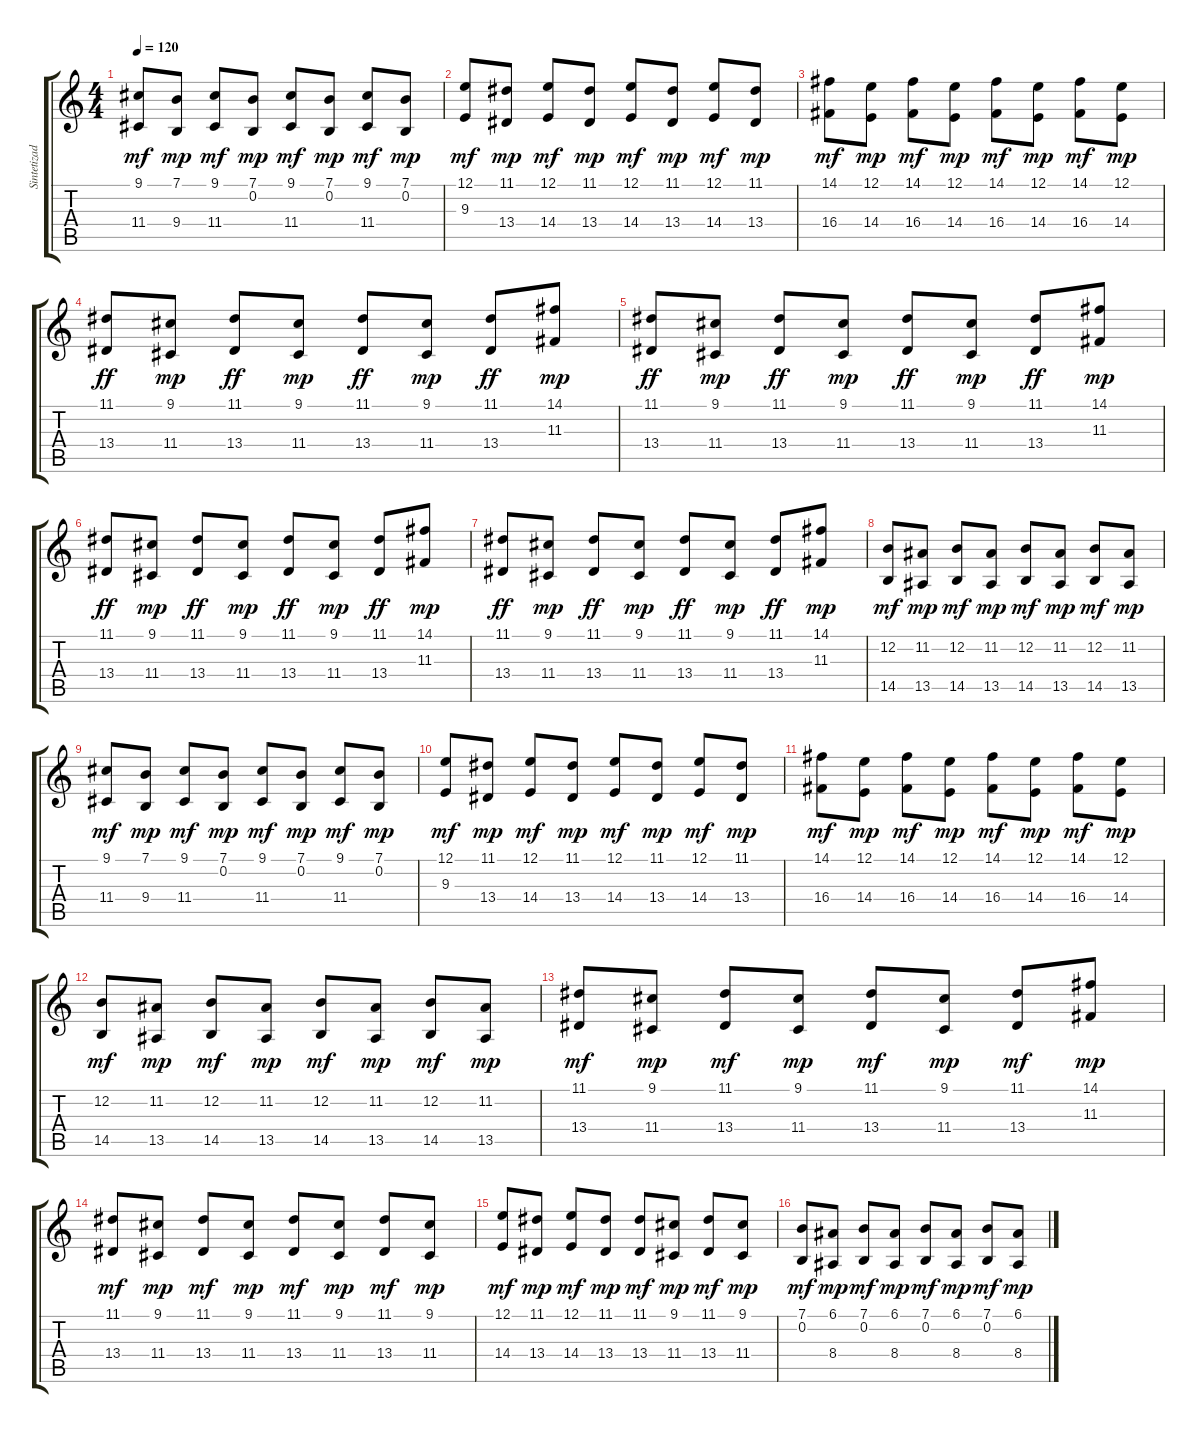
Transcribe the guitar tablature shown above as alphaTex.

\track ("Sintetizador" "Sintetizad") {instrument electricpiano2}
\staff {score tabs}
\tuning (E4 B3 G3 D3 A2 E2) {hide}
\ts (4 4)
\tempo 120
\clef g2
\ks c
(9.1 11.4).8{dy mf} (7.1 9.4).8{dy mp} (9.1 11.4).8{dy mf} (7.1 0.2).8{dy mp} (9.1 11.4).8{dy mf} (7.1 0.2).8{dy mp} (9.1 11.4).8{dy mf} (7.1 0.2).8{dy mp} |
(12.1 9.3).8{dy mf} (11.1 13.4).8{dy mp} (12.1 14.4).8{dy mf} (11.1 13.4).8{dy mp} (12.1 14.4).8{dy mf} (11.1 13.4).8{dy mp} (12.1 14.4).8{dy mf} (11.1 13.4).8{dy mp} |
(14.1 16.4).8{dy mf} (12.1 14.4).8{dy mp} (14.1 16.4).8{dy mf} (12.1 14.4).8{dy mp} (14.1 16.4).8{dy mf} (12.1 14.4).8{dy mp} (14.1 16.4).8{dy mf} (12.1 14.4).8{dy mp} |
(11.1 13.4).8{dy ff} (9.1 11.4).8{dy mp} (11.1 13.4).8{dy ff} (9.1 11.4).8{dy mp} (11.1 13.4).8{dy ff} (9.1 11.4).8{dy mp} (11.1 13.4).8{dy ff} (14.1 11.3).8{dy mp} |
(11.1 13.4).8{dy ff} (9.1 11.4).8{dy mp} (11.1 13.4).8{dy ff} (9.1 11.4).8{dy mp} (11.1 13.4).8{dy ff} (9.1 11.4).8{dy mp} (11.1 13.4).8{dy ff} (14.1 11.3).8{dy mp} |
(11.1 13.4).8{dy ff} (9.1 11.4).8{dy mp} (11.1 13.4).8{dy ff} (9.1 11.4).8{dy mp} (11.1 13.4).8{dy ff} (9.1 11.4).8{dy mp} (11.1 13.4).8{dy ff} (14.1 11.3).8{dy mp} |
(11.1 13.4).8{dy ff} (9.1 11.4).8{dy mp} (11.1 13.4).8{dy ff} (9.1 11.4).8{dy mp} (11.1 13.4).8{dy ff} (9.1 11.4).8{dy mp} (11.1 13.4).8{dy ff} (14.1 11.3).8{dy mp} |
(12.2 14.5).8{dy mf} (11.2 13.5).8{dy mp} (12.2 14.5).8{dy mf} (11.2 13.5).8{dy mp} (12.2 14.5).8{dy mf} (11.2 13.5).8{dy mp} (12.2 14.5).8{dy mf} (11.2 13.5).8{dy mp} |
(9.1 11.4).8{dy mf} (7.1 9.4).8{dy mp} (9.1 11.4).8{dy mf} (7.1 0.2).8{dy mp} (9.1 11.4).8{dy mf} (7.1 0.2).8{dy mp} (9.1 11.4).8{dy mf} (7.1 0.2).8{dy mp} |
(12.1 9.3).8{dy mf} (11.1 13.4).8{dy mp} (12.1 14.4).8{dy mf} (11.1 13.4).8{dy mp} (12.1 14.4).8{dy mf} (11.1 13.4).8{dy mp} (12.1 14.4).8{dy mf} (11.1 13.4).8{dy mp} |
(14.1 16.4).8{dy mf} (12.1 14.4).8{dy mp} (14.1 16.4).8{dy mf} (12.1 14.4).8{dy mp} (14.1 16.4).8{dy mf} (12.1 14.4).8{dy mp} (14.1 16.4).8{dy mf} (12.1 14.4).8{dy mp} |
(12.2 14.5).8{dy mf} (11.2 13.5).8{dy mp} (12.2 14.5).8{dy mf} (11.2 13.5).8{dy mp} (12.2 14.5).8{dy mf} (11.2 13.5).8{dy mp} (12.2 14.5).8{dy mf} (11.2 13.5).8{dy mp} |
(11.1 13.4).8{dy mf} (9.1 11.4).8{dy mp} (11.1 13.4).8{dy mf} (9.1 11.4).8{dy mp} (11.1 13.4).8{dy mf} (9.1 11.4).8{dy mp} (11.1 13.4).8{dy mf} (14.1 11.3).8{dy mp} |
(11.1 13.4).8{dy mf} (9.1 11.4).8{dy mp} (11.1 13.4).8{dy mf} (9.1 11.4).8{dy mp} (11.1 13.4).8{dy mf} (9.1 11.4).8{dy mp} (11.1 13.4).8{dy mf} (9.1 11.4).8{dy mp} |
(12.1 14.4).8{dy mf} (11.1 13.4).8{dy mp} (12.1 14.4).8{dy mf} (11.1 13.4).8{dy mp} (11.1 13.4).8{dy mf} (9.1 11.4).8{dy mp} (11.1 13.4).8{dy mf} (9.1 11.4).8{dy mp} |
(7.1 0.2).8{dy mf} (6.1 8.4).8{dy mp} (7.1 0.2).8{dy mf} (6.1 8.4).8{dy mp} (7.1 0.2).8{dy mf} (6.1 8.4).8{dy mp} (7.1 0.2).8{dy mf} (6.1 8.4).8{dy mp}
